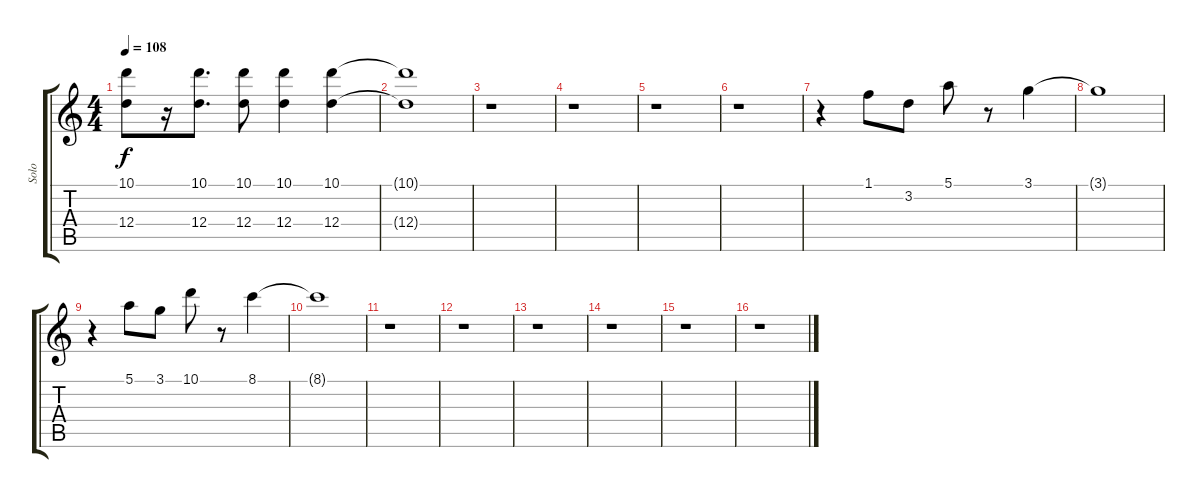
\track ("Solo" "Solo") {instrument overdrivenguitar}
\staff {score tabs}
\tuning (E4 B3 G3 D3 A2 E2) {hide}
\ts (4 4)
\tempo 108
\clef g2
\ks c
(10.1 12.4).8{dy f} r.16 (10.1 12.4).8{d} (10.1 12.4).8 (10.1 12.4).4 (10.1 12.4).4 |
(10.1{t} 12.4{t}).1 |
r.1 |
r.1 |
r.1 |
r.1 |
r.4 1.1.8 3.2.8 5.1.8 r.8 3.1.4 |
3.1{t}.1 |
r.4 5.1.8 3.1.8 10.1.8 r.8 8.1.4 |
8.1{t}.1 |
r.1 |
r.1 |
r.1 |
r.1 |
r.1 |
r.1
